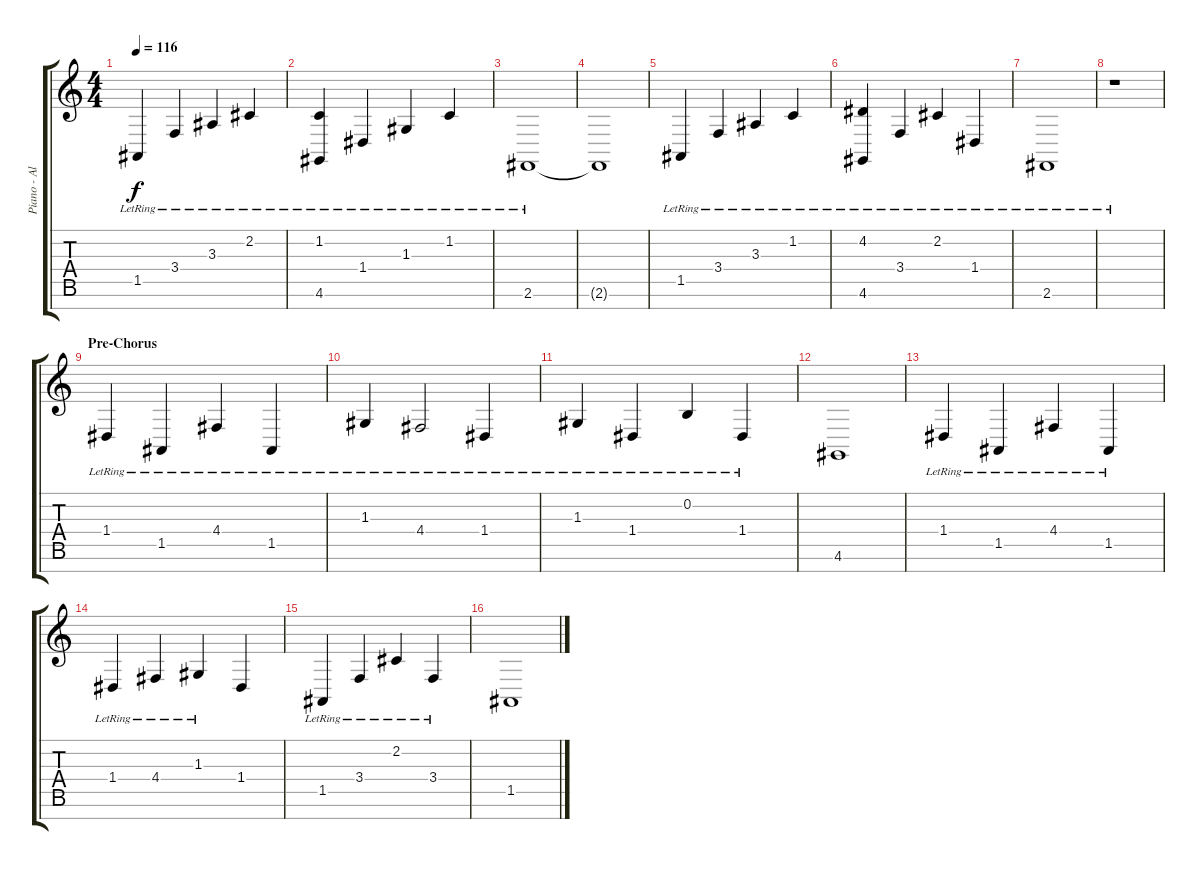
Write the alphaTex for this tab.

\track ("Piano - Alex Staropoli" "Piano - Al") {instrument acousticgrandpiano}
\staff {score tabs}
\tuning (E4 B3 G3 D3 A2 E2 B1) {hide}
\ts (4 4)
\tempo 116
\clef g2
\ks c
1.5{lr}.4{dy f} 3.4{lr}.4 3.3{lr}.4 2.2{lr}.4 |
(1.2{lr} 4.6{lr}).4 1.4{lr}.4 1.3{lr}.4 1.2{lr}.4 |
2.6{lr}.1 |
2.6{t}.1 |
1.5{lr}.4 3.4{lr}.4 3.3{lr}.4 1.2{lr}.4 |
(4.2{lr} 4.6{lr}).4 3.4{lr}.4 2.2{lr}.4 1.4{lr}.4 |
2.6{lr}.1 |
r.1 |
\section ("" "Pre-Chorus")
1.4{lr}.4 1.5{lr}.4 4.4{lr}.4 1.5{lr}.4 |
1.3{lr}.4 4.4{lr}.2 1.4{lr}.4 |
1.3{lr}.4 1.4{lr}.4 0.2{lr}.4 1.4{lr}.4 |
4.6.1 |
1.4{lr}.4 1.5{lr}.4 4.4{lr}.4 1.5{lr}.4 |
1.4{lr}.4 4.4{lr}.4 1.3{lr}.4 1.4.4 |
1.5{lr}.4 3.4{lr}.4 2.2{lr}.4 3.4{lr}.4 |
1.5.1
